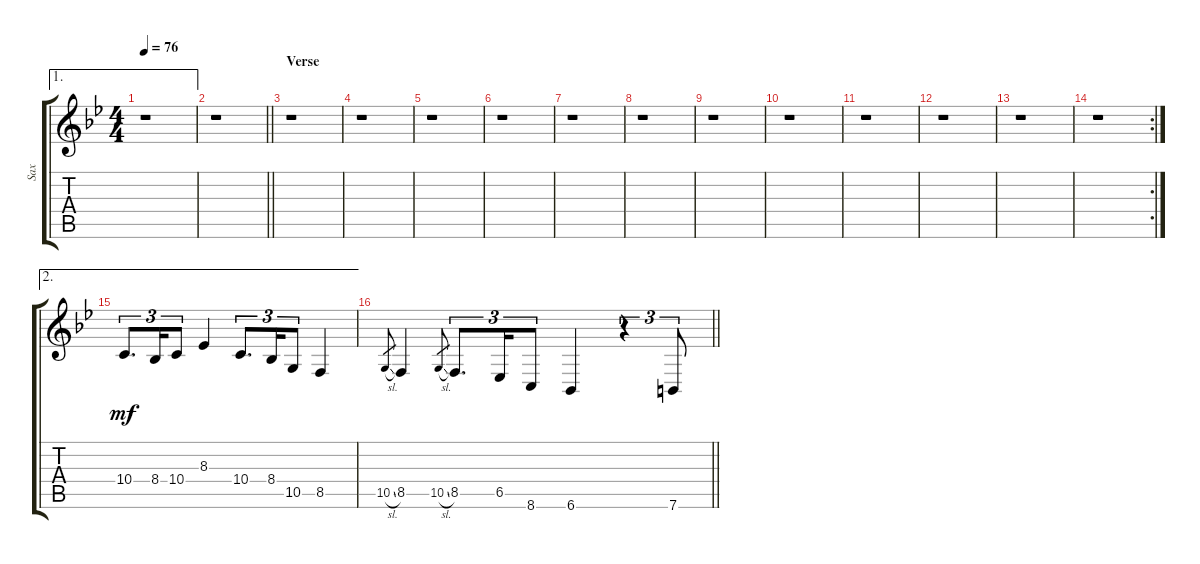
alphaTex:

\track ("Sax" "Sax") {instrument tenorsax}
\staff {score tabs}
\tuning (E4 B3 G3 D3 A2 E2) {hide}
\ae 1
\ts (4 4)
\tempo 76
\clef g2
\ks bb
r.1{dy f} |
\barLineRight lightlight
r.1 |
\section ("" "Verse")
r.1 |
r.1 |
r.1 |
r.1 |
r.1 |
r.1 |
r.1 |
r.1 |
r.1 |
r.1 |
r.1 |
\rc 2
r.1 |
\ae 2
10.4.8{d tu (3 2) dy mf} 8.4.16{tu (3 2)} 10.4.8{tu (3 2)} 8.3.4 10.4.8{d tu (3 2)} 8.4.16{tu (3 2)} 10.5.8{tu (3 2)} 8.5.4 |
\barLineRight lightlight
10.5{sl}.8{gr} 8.5.4 10.5{sl}.8{gr} 8.5.8{d tu (3 2)} 6.5.16{tu (3 2)} 8.6.8{tu (3 2)} 6.6.4 r.4{tu (3 2)} 7.6.8{tu (3 2)}
